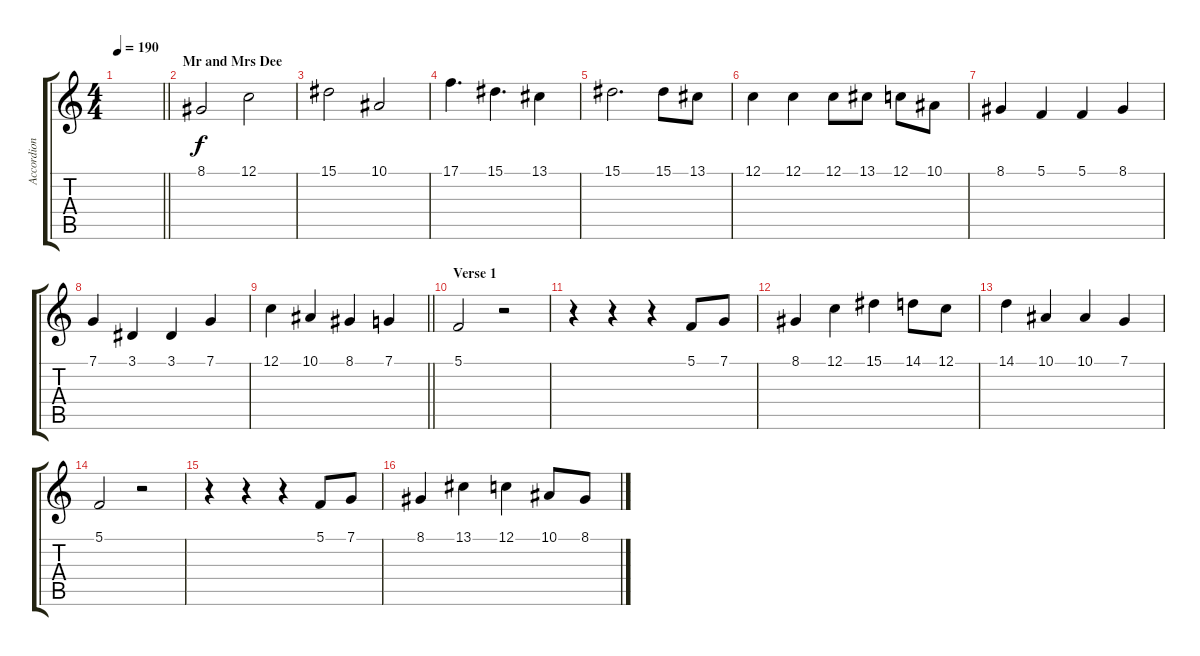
\track ("Accordion" "Accordion") {instrument accordion}
\staff {score tabs}
\tuning (C4 G3 Eb3 Bb2 F2 C2) {hide}
\ts (4 4)
\tempo 190
\clef g2
\barLineRight lightlight
\ks c
|
\section ("" "Mr and Mrs Dee")
8.1.2 12.1.2 |
15.1.2 10.1.2 |
17.1.4{d} 15.1.4{d} 13.1.4 |
15.1.2{d} 15.1.8 13.1.8 |
12.1.4 12.1.4 12.1.8 13.1.8 12.1.8 10.1.8 |
8.1.4 5.1.4 5.1.4 8.1.4 |
7.1.4 3.1.4 3.1.4 7.1.4 |
\barLineRight lightlight
12.1.4 10.1.4 8.1.4 7.1.4 |
\section ("" "Verse 1")
5.1.2 r.2 |
r.4 r.4 r.4 5.1.8 7.1.8 |
8.1.4 12.1.4 15.1.4 14.1.8 12.1.8 |
14.1.4 10.1.4 10.1.4 7.1.4 |
5.1.2 r.2 |
r.4 r.4 r.4 5.1.8 7.1.8 |
8.1.4 13.1.4 12.1.4 10.1.8 8.1.8
